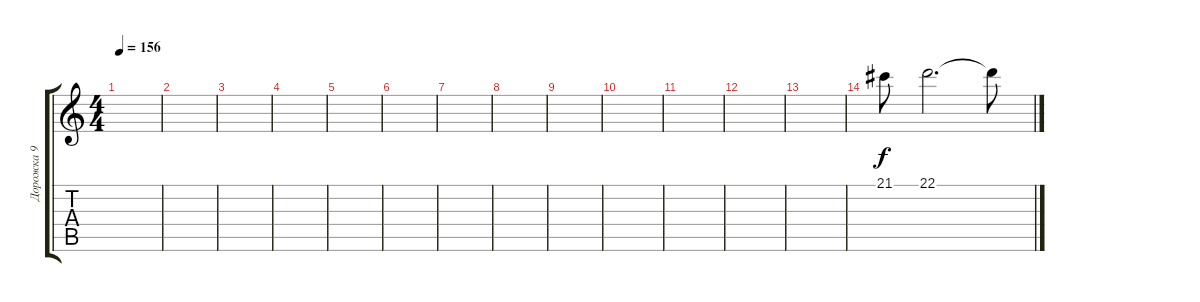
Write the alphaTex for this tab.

\track ("Дорожка 9" "Дорожка 9") {instrument stringensemble1}
\staff {score tabs}
\tuning (E4 B3 G3 D3 A2 E2) {hide}
\ts (4 4)
\tempo 156
\clef g2
\ks c
|
|
|
|
|
|
|
|
|
|
|
|
|
21.1.8 22.1.2{d} 22.1{t}.8
